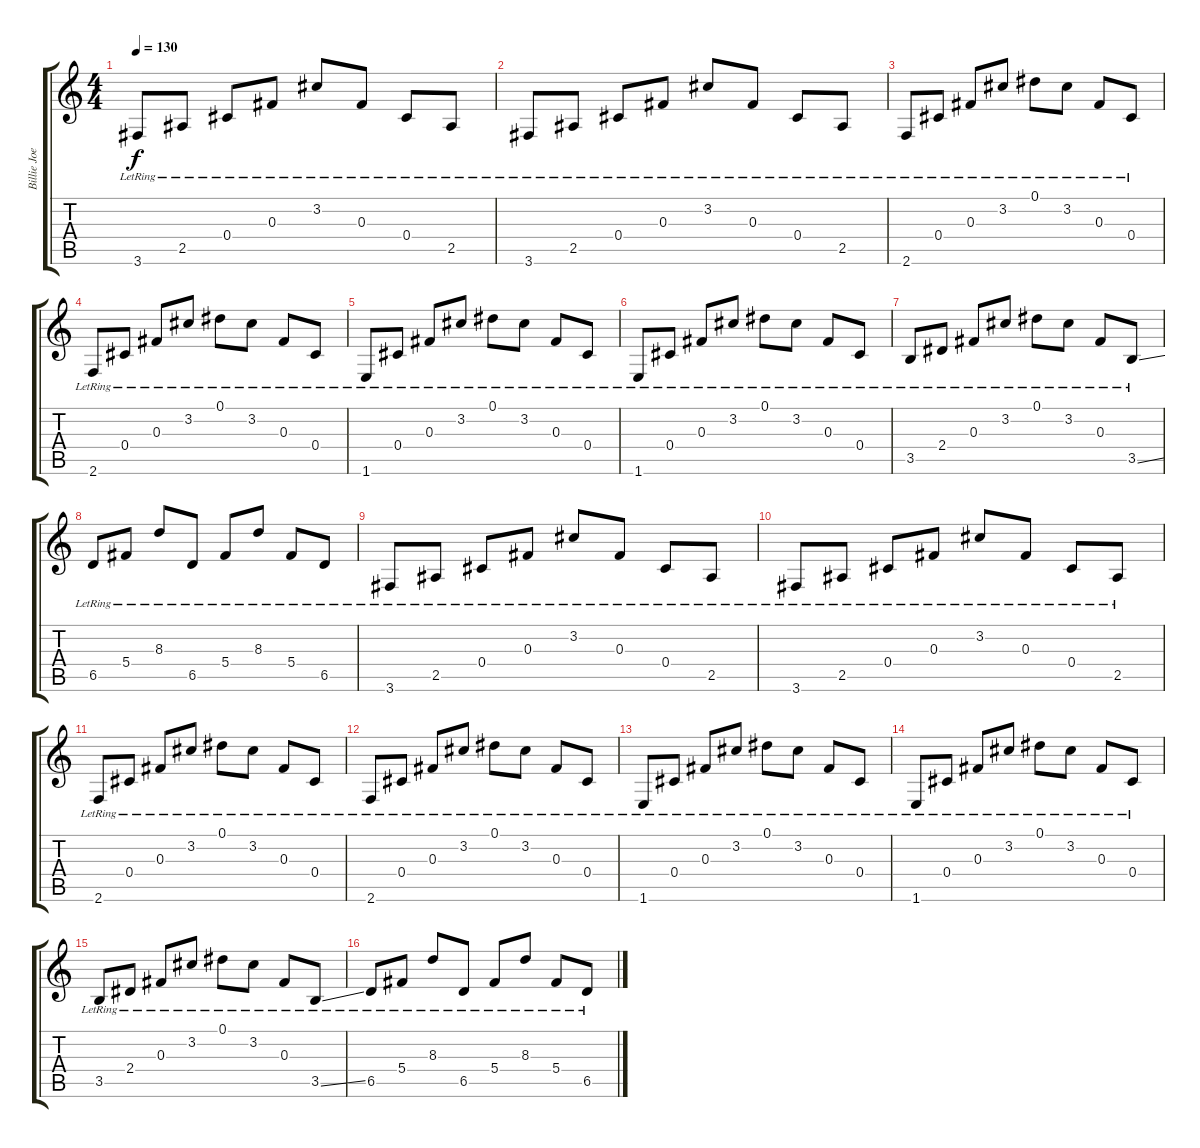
\track ("Billie Joe Armstrong - Guitar" "Billie Joe") {instrument electricguitarclean}
\staff {score tabs}
\tuning (Eb4 Bb3 Gb3 Db3 Ab2 Eb2) {hide}
\ts (4 4)
\tempo 130
\clef g2
\ks c
3.6{lr}.8{dy f} 2.5{lr}.8 0.4{lr}.8 0.3{lr}.8 3.2{lr}.8 0.3{lr}.8 0.4{lr}.8 2.5{lr}.8 |
3.6{lr}.8 2.5{lr}.8 0.4{lr}.8 0.3{lr}.8 3.2{lr}.8 0.3{lr}.8 0.4{lr}.8 2.5{lr}.8 |
2.6{lr}.8 0.4{lr}.8 0.3{lr}.8 3.2{lr}.8 0.1{lr}.8 3.2{lr}.8 0.3{lr}.8 0.4{lr}.8 |
2.6{lr}.8 0.4{lr}.8 0.3{lr}.8 3.2{lr}.8 0.1{lr}.8 3.2{lr}.8 0.3{lr}.8 0.4{lr}.8 |
1.6{lr}.8 0.4{lr}.8 0.3{lr}.8 3.2{lr}.8 0.1{lr}.8 3.2{lr}.8 0.3{lr}.8 0.4{lr}.8 |
1.6{lr}.8 0.4{lr}.8 0.3{lr}.8 3.2{lr}.8 0.1{lr}.8 3.2{lr}.8 0.3{lr}.8 0.4{lr}.8 |
3.5{lr}.8 2.4{lr}.8 0.3{lr}.8 3.2{lr}.8 0.1{lr}.8 3.2{lr}.8 0.3{lr}.8 3.5{ss lr}.8 |
6.5{lr}.8 5.4{lr}.8 8.3{lr}.8 6.5{lr}.8 5.4{lr}.8 8.3{lr}.8 5.4{lr}.8 6.5{lr}.8 |
3.6{lr}.8 2.5{lr}.8 0.4{lr}.8 0.3{lr}.8 3.2{lr}.8 0.3{lr}.8 0.4{lr}.8 2.5{lr}.8 |
3.6{lr}.8 2.5{lr}.8 0.4{lr}.8 0.3{lr}.8 3.2{lr}.8 0.3{lr}.8 0.4{lr}.8 2.5{lr}.8 |
2.6{lr}.8 0.4{lr}.8 0.3{lr}.8 3.2{lr}.8 0.1{lr}.8 3.2{lr}.8 0.3{lr}.8 0.4{lr}.8 |
2.6{lr}.8 0.4{lr}.8 0.3{lr}.8 3.2{lr}.8 0.1{lr}.8 3.2{lr}.8 0.3{lr}.8 0.4{lr}.8 |
1.6{lr}.8 0.4{lr}.8 0.3{lr}.8 3.2{lr}.8 0.1{lr}.8 3.2{lr}.8 0.3{lr}.8 0.4{lr}.8 |
1.6{lr}.8 0.4{lr}.8 0.3{lr}.8 3.2{lr}.8 0.1{lr}.8 3.2{lr}.8 0.3{lr}.8 0.4{lr}.8 |
3.5{lr}.8 2.4{lr}.8 0.3{lr}.8 3.2{lr}.8 0.1{lr}.8 3.2{lr}.8 0.3{lr}.8 3.5{ss lr}.8 |
6.5{lr}.8 5.4{lr}.8 8.3{lr}.8 6.5{lr}.8 5.4{lr}.8 8.3{lr}.8 5.4{lr}.8 6.5{lr}.8
